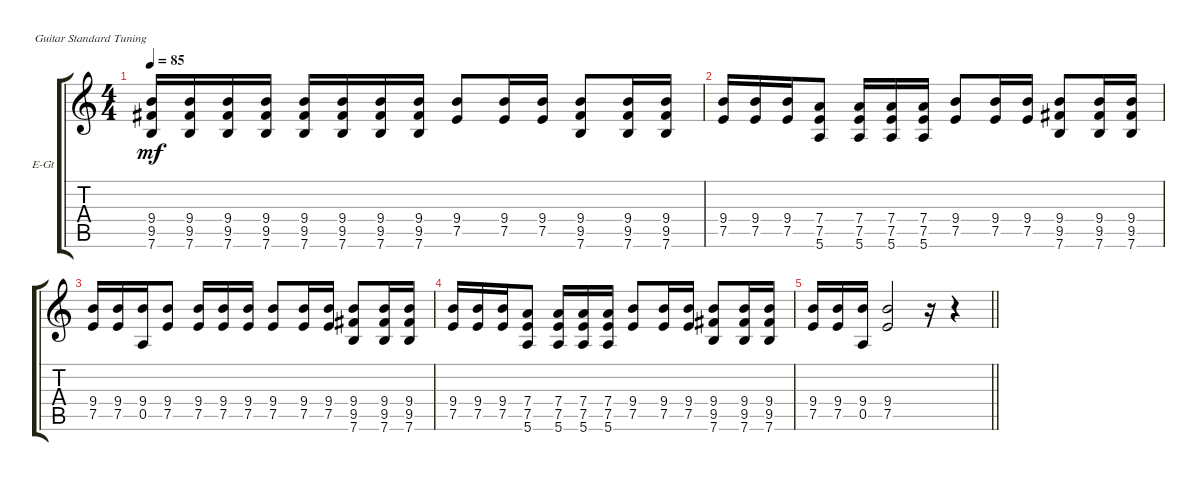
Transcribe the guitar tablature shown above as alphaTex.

\defaultSystemsLayout 4
\bracketExtendMode groupsimilarinstruments
\firstSystemTrackNameOrientation horizontal
\otherSystemsTrackNameOrientation horizontal
\track ("Electric Guitar" "E-Gt") {instrument distortionguitar}
\staff {score tabs}
\tuning (E4 B3 G3 D3 A2 E2)
\ts (4 4)
\tempo 85
\clef g2
\scale
0.333333
\ks c
(7.6 9.5 9.4).16{dy mf} (7.6 9.5 9.4).16 (7.6 9.5 9.4).16 (7.6 9.5 9.4).16 (7.6 9.5 9.4).16 (7.6 9.5 9.4).16 (7.6 9.5 9.4).16 (7.6 9.5 9.4).16 (7.5 9.4).8 (7.5 9.4).16 (7.5 9.4).16 (7.6 9.5 9.4).8 (7.6 9.5 9.4).16 (7.6 9.5 9.4).16 |
\scale
0.333333 (7.5 9.4).16 (7.5 9.4).16 (7.5 9.4).16 (5.6 7.5 7.4).8 (5.6 7.5 7.4).16 (5.6 7.5 7.4).16 (5.6 7.5 7.4).16 (7.5 9.4).8 (7.5 9.4).16 (7.5 9.4).16 (7.6 9.5 9.4).8 (7.6 9.5 9.4).16 (7.6 9.5 9.4).16 |
(7.5 9.4).16 (7.5 9.4).16 (0.5 9.4).16 (7.5 9.4).8 (7.5 9.4).16 (7.5 9.4).16 (7.5 9.4).16 (7.5 9.4).8 (7.5 9.4).16 (7.5 9.4).16 (7.6 9.5 9.4).8 (7.6 9.5 9.4).16 (7.6 9.5 9.4).16 |
(7.5 9.4).16 (7.5 9.4).16 (7.5 9.4).16 (5.6 7.5 7.4).8 (5.6 7.5 7.4).16 (5.6 7.5 7.4).16 (5.6 7.5 7.4).16 (7.5 9.4).8 (7.5 9.4).16 (7.5 9.4).16 (7.6 9.5 9.4).8 (7.6 9.5 9.4).16 (7.6 9.5 9.4).16 |
\barLineRight lightlight
(7.5 9.4).16 (7.5 9.4).16 (0.5 9.4).16 (7.5 9.4).2 r.16 r.4
